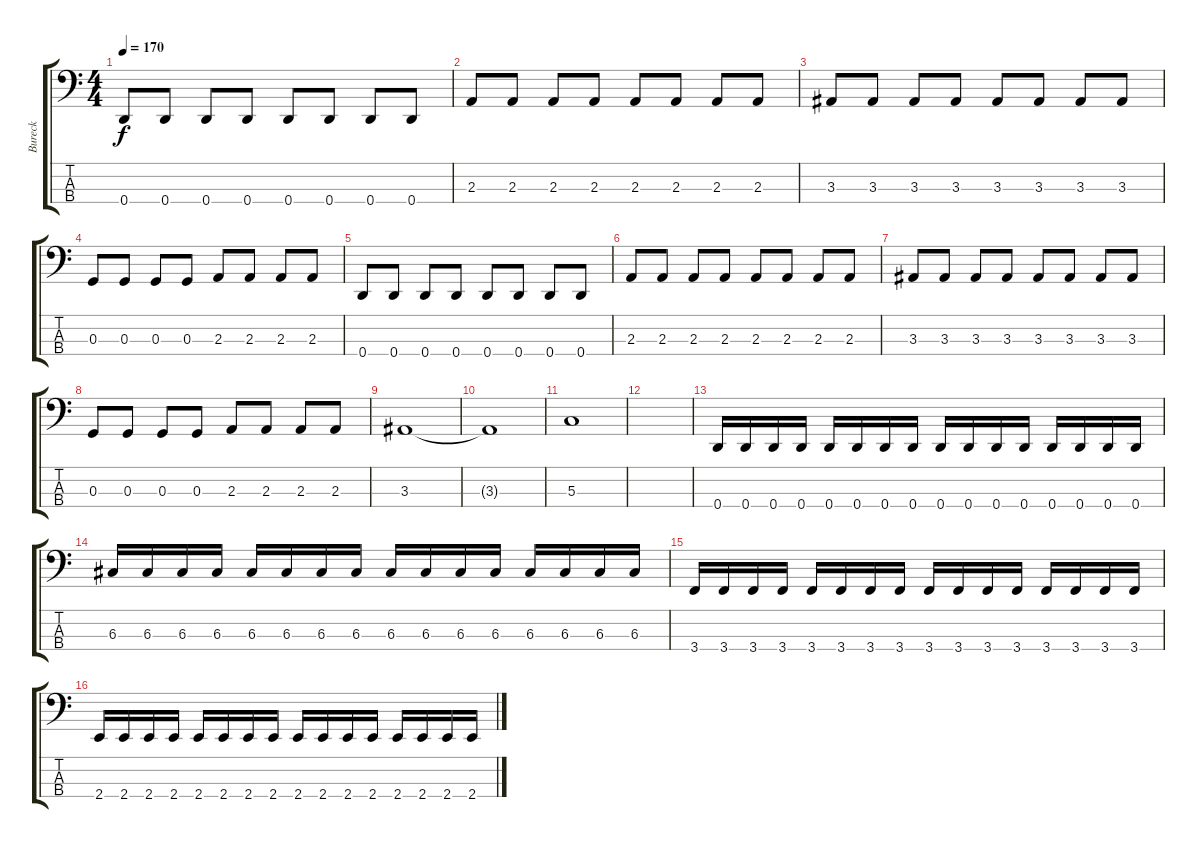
\track ("Bureck" "Bureck") {instrument electricbassfinger}
\staff {score tabs}
\tuning (F2 C2 G1 D1) {hide}
\ts (4 4)
\tempo 170
\clef f4
\ks c
0.4.8{dy f} 0.4.8 0.4.8 0.4.8 0.4.8 0.4.8 0.4.8 0.4.8 |
2.3.8 2.3.8 2.3.8 2.3.8 2.3.8 2.3.8 2.3.8 2.3.8 |
3.3.8 3.3.8 3.3.8 3.3.8 3.3.8 3.3.8 3.3.8 3.3.8 |
0.3.8 0.3.8 0.3.8 0.3.8 2.3.8 2.3.8 2.3.8 2.3.8 |
0.4.8 0.4.8 0.4.8 0.4.8 0.4.8 0.4.8 0.4.8 0.4.8 |
2.3.8 2.3.8 2.3.8 2.3.8 2.3.8 2.3.8 2.3.8 2.3.8 |
3.3.8 3.3.8 3.3.8 3.3.8 3.3.8 3.3.8 3.3.8 3.3.8 |
0.3.8 0.3.8 0.3.8 0.3.8 2.3.8 2.3.8 2.3.8 2.3.8 |
3.3.1 |
3.3{t}.1 |
5.3.1 |
|
0.4.16 0.4.16 0.4.16 0.4.16 0.4.16 0.4.16 0.4.16 0.4.16 0.4.16 0.4.16 0.4.16 0.4.16 0.4.16 0.4.16 0.4.16 0.4.16 |
6.3.16 6.3.16 6.3.16 6.3.16 6.3.16 6.3.16 6.3.16 6.3.16 6.3.16 6.3.16 6.3.16 6.3.16 6.3.16 6.3.16 6.3.16 6.3.16 |
3.4.16 3.4.16 3.4.16 3.4.16 3.4.16 3.4.16 3.4.16 3.4.16 3.4.16 3.4.16 3.4.16 3.4.16 3.4.16 3.4.16 3.4.16 3.4.16 |
2.4.16 2.4.16 2.4.16 2.4.16 2.4.16 2.4.16 2.4.16 2.4.16 2.4.16 2.4.16 2.4.16 2.4.16 2.4.16 2.4.16 2.4.16 2.4.16
